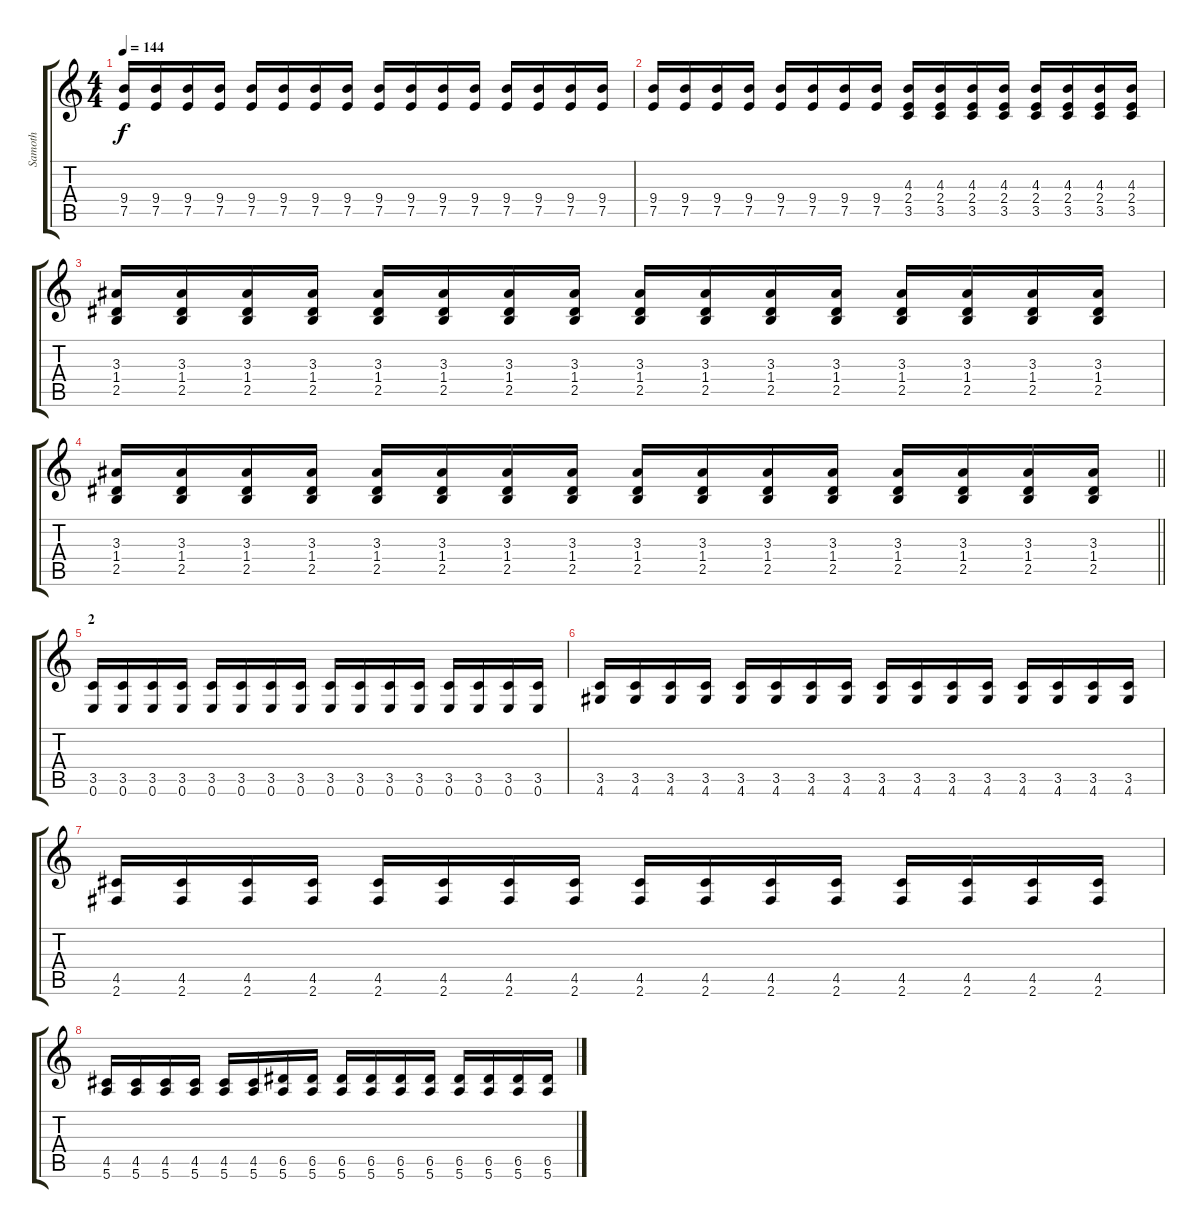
\track ("Samoth" "Samoth") {instrument overdrivenguitar}
\staff {score tabs}
\tuning (E4 B3 G3 D3 A2 E2) {hide}
\ts (4 4)
\tempo 144
\clef g2
\ks c
(9.4 7.5).16{dy f} (9.4 7.5).16 (9.4 7.5).16 (9.4 7.5).16 (9.4 7.5).16 (9.4 7.5).16 (9.4 7.5).16 (9.4 7.5).16 (9.4 7.5).16 (9.4 7.5).16 (9.4 7.5).16 (9.4 7.5).16 (9.4 7.5).16 (9.4 7.5).16 (9.4 7.5).16 (9.4 7.5).16 |
(9.4 7.5).16 (9.4 7.5).16 (9.4 7.5).16 (9.4 7.5).16 (9.4 7.5).16 (9.4 7.5).16 (9.4 7.5).16 (9.4 7.5).16 (4.3 2.4 3.5).16 (4.3 2.4 3.5).16 (4.3 2.4 3.5).16 (4.3 2.4 3.5).16 (4.3 2.4 3.5).16 (4.3 2.4 3.5).16 (4.3 2.4 3.5).16 (4.3 2.4 3.5).16 |
(3.3 1.4 2.5).16 (3.3 1.4 2.5).16 (3.3 1.4 2.5).16 (3.3 1.4 2.5).16 (3.3 1.4 2.5).16 (3.3 1.4 2.5).16 (3.3 1.4 2.5).16 (3.3 1.4 2.5).16 (3.3 1.4 2.5).16 (3.3 1.4 2.5).16 (3.3 1.4 2.5).16 (3.3 1.4 2.5).16 (3.3 1.4 2.5).16 (3.3 1.4 2.5).16 (3.3 1.4 2.5).16 (3.3 1.4 2.5).16 |
\barLineRight lightlight
(3.3 1.4 2.5).16 (3.3 1.4 2.5).16 (3.3 1.4 2.5).16 (3.3 1.4 2.5).16 (3.3 1.4 2.5).16 (3.3 1.4 2.5).16 (3.3 1.4 2.5).16 (3.3 1.4 2.5).16 (3.3 1.4 2.5).16 (3.3 1.4 2.5).16 (3.3 1.4 2.5).16 (3.3 1.4 2.5).16 (3.3 1.4 2.5).16 (3.3 1.4 2.5).16 (3.3 1.4 2.5).16 (3.3 1.4 2.5).16 |
\section ("" "2")
(3.5 0.6).16 (3.5 0.6).16 (3.5 0.6).16 (3.5 0.6).16 (3.5 0.6).16 (3.5 0.6).16 (3.5 0.6).16 (3.5 0.6).16 (3.5 0.6).16 (3.5 0.6).16 (3.5 0.6).16 (3.5 0.6).16 (3.5 0.6).16 (3.5 0.6).16 (3.5 0.6).16 (3.5 0.6).16 |
(3.5 4.6).16 (3.5 4.6).16 (3.5 4.6).16 (3.5 4.6).16 (3.5 4.6).16 (3.5 4.6).16 (3.5 4.6).16 (3.5 4.6).16 (3.5 4.6).16 (3.5 4.6).16 (3.5 4.6).16 (3.5 4.6).16 (3.5 4.6).16 (3.5 4.6).16 (3.5 4.6).16 (3.5 4.6).16 |
(4.5 2.6).16 (4.5 2.6).16 (4.5 2.6).16 (4.5 2.6).16 (4.5 2.6).16 (4.5 2.6).16 (4.5 2.6).16 (4.5 2.6).16 (4.5 2.6).16 (4.5 2.6).16 (4.5 2.6).16 (4.5 2.6).16 (4.5 2.6).16 (4.5 2.6).16 (4.5 2.6).16 (4.5 2.6).16 |
(4.5 5.6).16 (4.5 5.6).16 (4.5 5.6).16 (4.5 5.6).16 (4.5 5.6).16 (4.5 5.6).16 (6.5 5.6).16 (6.5 5.6).16 (6.5 5.6).16 (6.5 5.6).16 (6.5 5.6).16 (6.5 5.6).16 (6.5 5.6).16 (6.5 5.6).16 (6.5 5.6).16 (6.5 5.6).16
